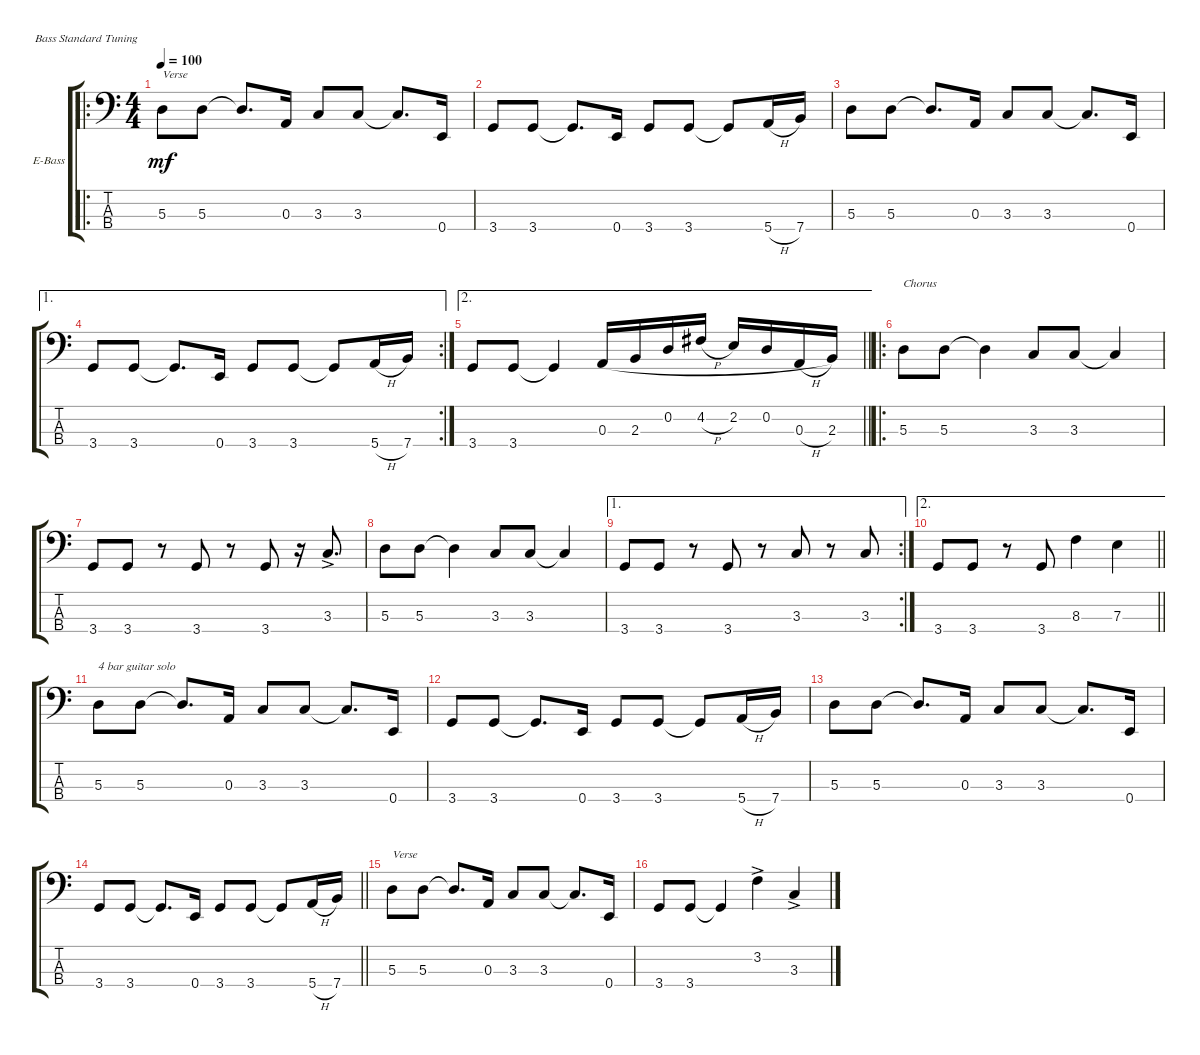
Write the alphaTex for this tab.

\defaultSystemsLayout 4
\bracketExtendMode groupsimilarinstruments
\firstSystemTrackNameOrientation horizontal
\otherSystemsTrackNameOrientation horizontal
\track ("Electric Bass" "E-Bass") {instrument electricbassfinger}
\staff {score tabs}
\tuning (G2 D2 A1 E1)
\ro
\ts (4 4)
\tempo 100
\clef f4
\ks c
5.3.8{txt "Verse" dy mf} 5.3.8 5.3{t}.8{d} 0.3.16 3.3.8 3.3.8 3.3{t}.8{d} 0.4.16 |
3.4.8 3.4.8 3.4{t}.8{d} 0.4.16 3.4.8 3.4.8 3.4{t}.8 5.4{h}.16 7.4.16 |
5.3.8 5.3.8 5.3{t}.8{d} 0.3.16 3.3.8 3.3.8 3.3{t}.8{d} 0.4.16 |
\ae 1
\rc 2
3.4.8 3.4.8 3.4{t}.8{d} 0.4.16 3.4.8 3.4.8 3.4{t}.8 5.4{h}.16 7.4.16 |
\ae 2
\barLineRight lightlight
3.4.8 3.4.8 3.4{t}.4 0.3.16{legatoorigin} 2.3.16{legatoorigin} 0.2.16{legatoorigin} 4.2{h}.16{legatoorigin} 2.2.16{legatoorigin} 0.2.16{legatoorigin} 0.3{h}.16{legatoorigin} 2.3.16 |
\ro
5.3.8{txt "Chorus"} 5.3.8 5.3{t}.4 3.3.8 3.3.8 3.3{t}.4 |
3.4.8 3.4.8 r.8 3.4.8 r.8 3.4.8 r.16 3.3{ac}.8{d} |
5.3.8 5.3.8 5.3{t}.4 3.3.8 3.3.8 3.3{t}.4 |
\ae 1
\rc 2
3.4.8 3.4.8 r.8 3.4.8 r.8 3.3.8 r.8 3.3.8 |
\ae 2
\barLineRight lightlight
3.4.8 3.4.8 r.8 3.4.8 8.3.4 7.3.4 |
5.3.8{txt "4 bar guitar solo"} 5.3.8 5.3{t}.8{d} 0.3.16 3.3.8 3.3.8 3.3{t}.8{d} 0.4.16 |
3.4.8 3.4.8 3.4{t}.8{d} 0.4.16 3.4.8 3.4.8 3.4{t}.8 5.4{h}.16 7.4.16 |
5.3.8 5.3.8 5.3{t}.8{d} 0.3.16 3.3.8 3.3.8 3.3{t}.8{d} 0.4.16 |
\barLineRight lightlight
3.4.8 3.4.8 3.4{t}.8{d} 0.4.16 3.4.8 3.4.8 3.4{t}.8 5.4{h}.16 7.4.16 |
5.3.8{txt "Verse"} 5.3.8 5.3{t}.8{d} 0.3.16 3.3.8 3.3.8 3.3{t}.8{d} 0.4.16 |
3.4.8 3.4.8 3.4{t}.4 3.2{ac}.4 3.3{ac}.4
